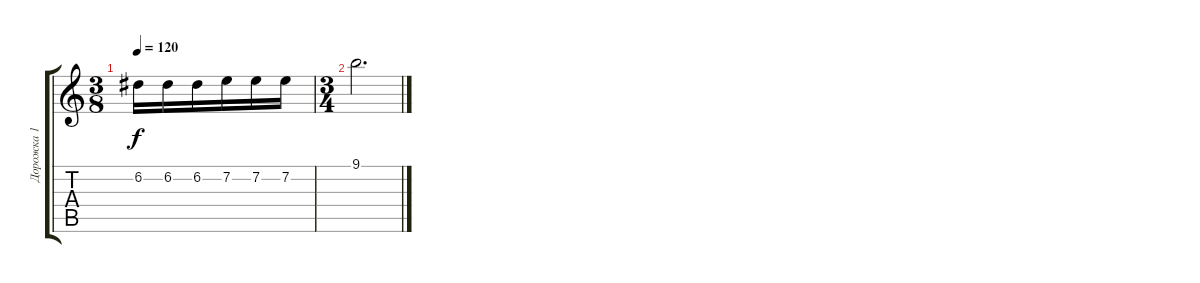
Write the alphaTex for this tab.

\track ("Дорожка 1" "Дорожка 1") {instrument distortionguitar}
\staff {score tabs}
\tuning (D4 A3 F3 C3 G2 D2) {hide}
\ts (3 8)
\tempo 120
\clef g2
\ks c
6.2.16{dy f} 6.2.16 6.2.16 7.2.16 7.2.16 7.2.16 |
\ts (3 4)
9.1.2{d}
